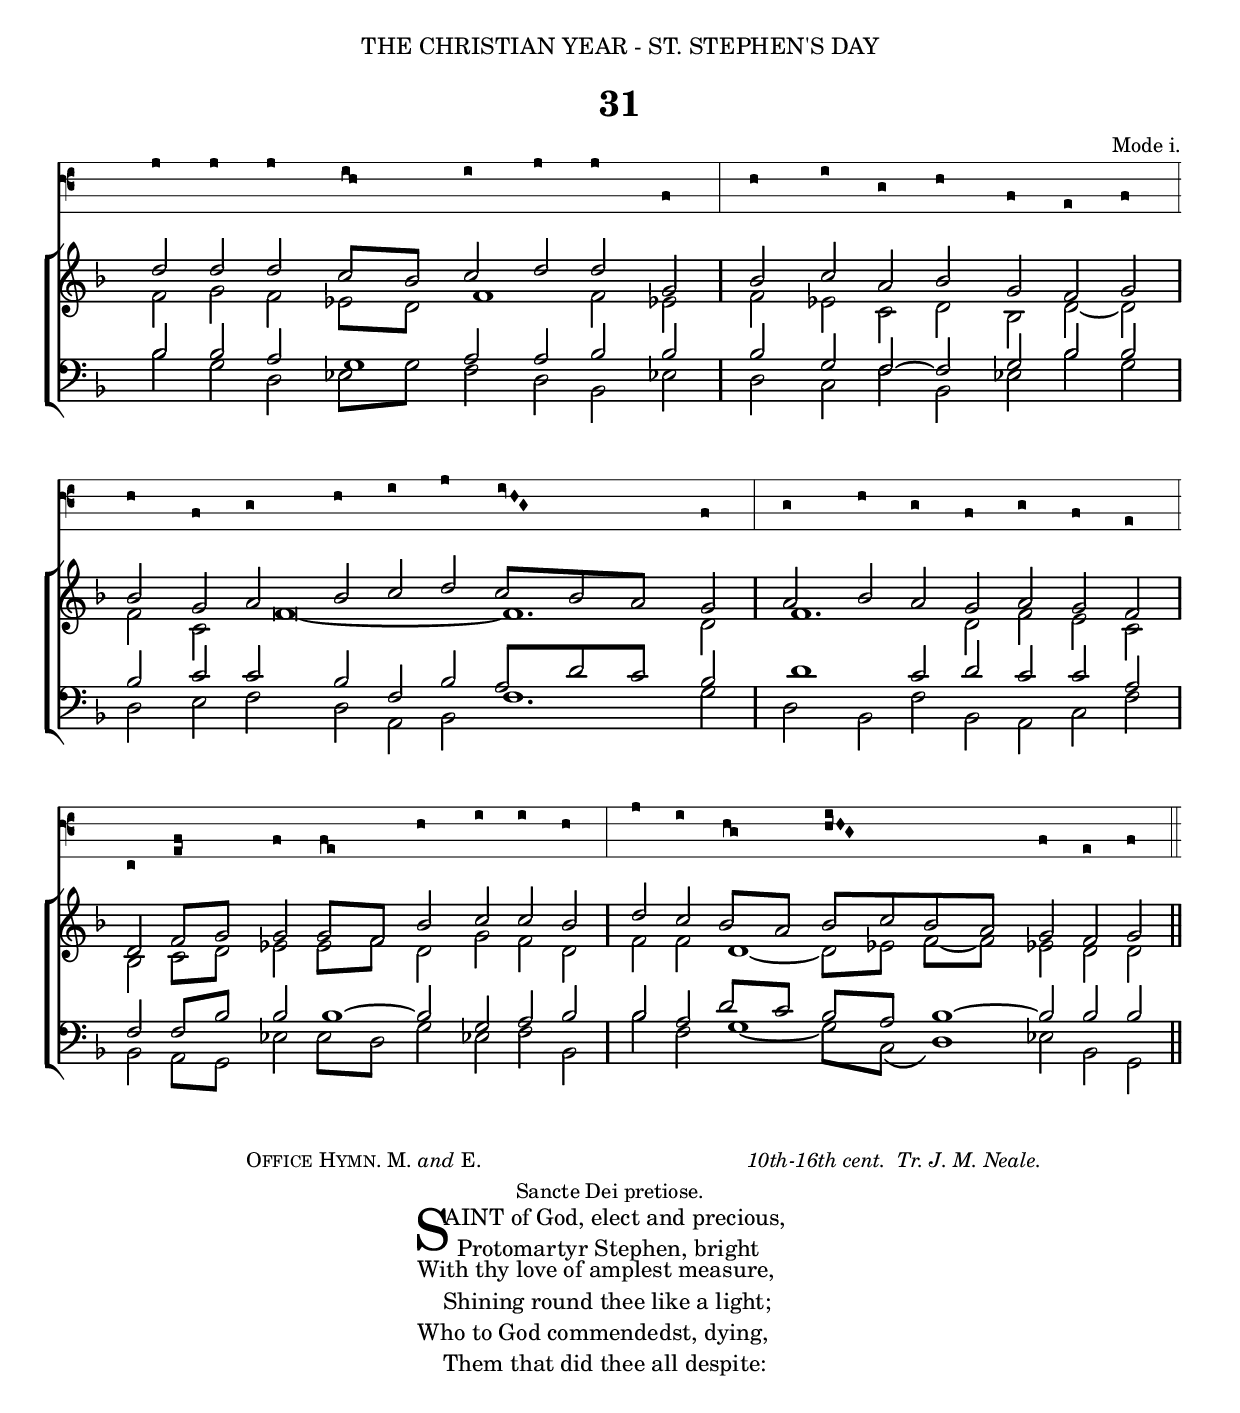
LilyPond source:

%%% 082png
%%% Hymn 31 Saint of God elect and precious
%%% Version 4


\version "2.10.19"

\include "gregorian-init.ly"

\header {
  dedication = \markup { \center-align {  "THE CHRISTIAN YEAR - ST. STEPHEN'S DAY"
		\hspace #0.1 }}	
  title = "31"
  
  arranger = \markup { \small { "Mode i." }}
  
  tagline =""
}

%%%%%%%%%%%%%%%%%%%%%%%%%%%%%%%%%% Macros

%%% macro settings for stemless long note which is 2x duration of regular white note  

ln = {\once \override NoteHead #'duration-log = #0 
           \once \override Stem #'stencil = ##f
           \once \override NoteColumn #'force-hshift = #'0.4 }

%% a second set of macro settings for stemless long notes ( 2x duration of regular white note )
%% this one uses X-offset instead of force-hshift.
%% All long notes are offset slightly to the right with respect to any beamed notes which 
%% they are aligned with.  Normally, this is done with force-hshift.  
%% However, when 2 long notes occur one atop the other (i.e. in S + A pats or in T + B parts), then applying force-hshift
%% to both does not work.  Hence one note needs to be moved with the regular force-hshift in the \ln macro above,
%% while the other is moved with X-offset with the macro \lnb
%% In general force-hshift is preferred whenever possible as slurs are adjusted automatically, while X-offset especially
%% when used with a bottom slur often results in a slur starting too far to the left and which then needs manual adjustment. 

lnb = {\once \override NoteHead #'duration-log = #0 
           \once \override Stem #'stencil = ##f
           \once \override NoteHead #'X-offset = #0.8 }
	   
%%% settings to generate the double longnotes (breves)

brevenote = { \once \override NoteHead #'duration-log = #-1  
                \once \override NoteColumn #'force-hshift = #1.2 }
	   	   
%%% suppress printing of implied accidentals	   
	   
noacci = { \once \override Accidental #'transparent = ##t }
	   
%%%%%%%%%%%%%%%%%%%%%%%%%%%%%%%%%%% End of Macro definitions

%%% plainsong voice

plainsong = \context VaticanaVoice  {  \relative c' { 
	\clef "vaticana-fa2"
	\set fontSize = #3
        \key c \major 
  a8 a8 a8 \[g8 \flexa f8\] g8 a8 a8 d,8 \bar "|" f8 g8 e8 f8 d8 c8 d8 \bar "|" \break
  f8 d8 e8 f8 g8 a8 \[ \virga g8 \inclinatum f8 \inclinatum e8\] d8 \bar "|" e8 f8 e8 d8 e8 d8 c8 \bar "|" \break
  a8 \[c8 \pes d8\] d8 \[d8 \flexa c8\] f8 g8 g8 f8 \bar "|" a8 g8 \[f8 \flexa e8\] \[f8 \pes g8 \inclinatum f8 \inclinatum e8\] d8 c8 d8 \bar "||"
}
}

%%% SATB voices


global = {
  \key f \major 
  \set Staff.midiInstrument = "church organ"
}

soprano = \relative c' {
	\autoBeamOff

  d'8 d8 d8 c8[ bes8] c8 d8 d8 g,8 \bar "|" bes8 c8 a8 bes8 g8 f8 g8 \bar "|"
  bes8 g8 a8 bes8 c8 d8 c8[ bes8 a8] g8 \bar "|" a8 bes8 a8 g8 a8 g8 f8 \bar "|"
  d8 f8[ g8] g8 g8[ f8] bes8 c8 c8 bes8 \bar "|" d8 c8 bes8[ a8] bes8[ c8 bes8 a8] g8 f8 g8 \bar "||"
}

alto = \relative c' {
	\autoBeamOff
	
  f8 g8 f8 ees8[ d8] \ln f4 f8 ees!8 \bar "|" f8 ees!8 c8 d8 bes8 d8 ~ d8 \bar "|"
  f8 c8 \brevenote f\breve*1/4 ~   
      \ln f4. d8 \bar "|" \ln f4. d8 f8 ees8 c8 \bar "|"
  bes8 c8[ d8] ees!8 ees8[ f8] d8 g8 f8 d8 \bar "|" f8 f8 \ln d4 ~ d8[ ees!8] f8[ ~ f8] ees!8 d8 d8 \bar "||"
}

tenor = \relative c { \clef bass
	\autoBeamOff

  bes'8 bes8 a8 \ln g4 a8 a8 bes8 bes8 \bar "|" bes8 g8 f8 ~ f8 g8 bes8 bes8 \bar "|"
  bes8 c8 c8 bes8 f8 bes8 a8[ d8 c8] bes8 \bar "|" \lnb d4 c8 d8 c8 c8 a8 \bar "|"
  f8 f8[ bes8] bes8 \ln bes4 ~ bes8 g8 a8 bes8 \bar "|" bes8 a8 d8[ c8] bes8[ a8] \ln bes4 ~ bes8 bes8 bes8 \bar "||"
}

bass = \relative c { \clef bass
	\autoBeamOff
	
  bes'8 g8 d8 ees!8[ g8] f8 d8 bes8 ees!8 \bar "|" d8 c8 f8 bes,8 ees!8 bes'8 g8 \bar "|"
  d8 \noacci e8 f8 d8 a8 bes8 \ln f'4. g8 \bar "|" d8 bes8 f'8 bes,8 a8 c8 f8 \bar "|"
  bes,8 a8[ g8] ees'!8 ees8[ d8] g8 ees!8 f8 bes,8 \bar "|" bes'8 f8 \ln g4 ~ g8[ c,8(] \lnb d4) ees!8 bes8 g8 \bar "||"
}


#(ly:set-option 'point-and-click #f)

\book {

\paper {
 #(set-paper-size "a4")
%% annotate-spacing = ##t
 print-page-number = ##f
 ragged-last-bottom = ##t
 ragged-bottom = ##t
}


\score {	
  <<
  \new VaticanaStaff {\plainsong }
  \new ChoirStaff <<
   \new Staff = "upper" <<
      \context Voice = sopranos {\voiceOne \global \soprano }
      \context Voice = altos {\voiceTwo \global \alto }
                      >> 
   \new Staff = "lower" <<
      \context Voice = tenors {\voiceOne \global \tenor }
      \context Voice = bass {\voiceTwo \global \bass }
	             >> 
		 >>  
  >>

\layout {
	
  ragged-right = ##f
  ragged-last = ##f
  \context { \Score timing = ##f }
  \context { \Score \override TimeSignature #'transparent = ##t }
  \context { \Score \remove "Mark_engraver" }
  \context { \Staff \consists "Mark_engraver" }
  
  % *** Needed to produce beamed minims - which are quavers in disguise
  \context { \Staff \override NoteHead #'duration-log = #1 }
  \context { \Staff \override Stem #'flag-style = #'no-flag }
  
  \context { \VaticanaStaff
           % *** Increases distance between lines of staff  
           \override StaffSymbol #'staff-space = #1.6            
           % *** Changes staff to black instead of default red
           \revert StaffSymbol #'color
           % *** Makes clef bigger       
           \override Clef #'font-size = #3
           % *** Would make ledger lines black, if there were any
           \revert LedgerLineSpanner #'color
           % *** Makes terminal barline visible 
           \override BarLine #'transparent = ##f 
  	   % *** Remove custos
	   \remove Custos_engraver
	   % needed for certain tweaks
	   \consists "Mark_engraver"
  }
 }
}

%%% A separate score block to generate the midi minus the plainsong voice
%%% Since minims are quavers in disguise, tempo has to be set accordingly, tempo set to 2=80

\score {	
  \new ChoirStaff <<
   \new Staff = "upper" <<
      \context Voice = sopranos {\voiceOne \global \soprano }
      \context Voice = altos {\voiceTwo \global \alto }
                      >> 
   \new Staff = "lower" <<
      \context Voice = tenors {\voiceOne \global \tenor }
      \context Voice = bass {\voiceTwo \global \bass }
	             >> 
		 >>  
\midi { 
  \context { \Score tempoWholesPerMinute = #(ly:make-moment 80 8) }
       } 
}

%%% Lyric titles

\markup {
	\column {
	    \line { \small { \hspace #18 \smallCaps  "Office Hymn. M." \italic "and" "E." \hspace #25 \small \italic "10th-16th cent.  Tr. J. M. Neale."}  }  
	    \line { \hspace #44 \small "Sancte Dei pretiose."} }
   }

%%% Lyrics

\markup { \hspace #32   %%add space as necc. to center the column
	    \line  {	
             \column { 
		  	\line { \hspace #2.2 \column { \lower #2.4 \fontsize #8 "S" }   %%Drop Cap goes here
				  \hspace #-1.2    %% adjust this if other letters are too far from Drop Cap
				  \column  { \raise #0.0 "AINT of God, elect and precious," "  Protomartyr Stephen, bright" } }          
	                  \line {  \hspace #2.5  %%adjust hspace until this line left edge is flush with Drop Cap
				   \lower  #1.56  %%adjust this until the line spacing looks right
				   \column {   
					   "With thy love of amplest measure,"
					   "    Shining round thee like a light;"
					   "Who to God commendedst, dying,"
					   "    Them that did thee all despite:"
			  		}}		       
	           } %% finish stanza 1

      }}

%%%fake score block to occupy space and force a pagebreak.  Can't think of a better way of doing this.

\score{
{ s4 }
\header { breakbefore = ##f piece = ##f opus = ##f tagline = ##f }
\layout{
\context { \Staff
\remove Time_signature_engraver
\remove Key_engraver
\remove Clef_engraver
\remove Staff_symbol_engraver
}}}

%%% second page		
%%% continuation of lyrics

\markup { \hspace #32  %%add space as necc. to center the column  
         	 \column {		 		  
		   \line { "2  "
		       \column {	     
			       "Glitters now the crown above thee,"
			       "    Figured in thy sacred name:"
			       "O that we, who truly love thee,"
			       "    May have portion in the same;"
			       "In the dreadful day of judgement"
			       "    Fearing neither sin nor shame."
		   }} %% finish stanza 2
		   
		   \hspace #0.2 % adds vertical spacing between verses
		     \line { "3. "
		       \column {	     
			       "Laud to God, and might, and honour,"
			       "    Who with flowers of rosy dye"
			       "Crowned thy forehead, and hath placed thee"
			       "    In the starry throne on high:"
			       "He direct us, he protect us"
			       "    From death's sting eternally.      Amen."  
	          }} %% finish stanza 3 
          } %% column bracket
} %%markup bracket


%%% Amen score block

\score {  	
  <<
    <<
  \new VaticanaStaff <<
  \context VaticanaVoice = "plainsongamen"  {  \relative c { 	  
	\set Score.timing = ##f
	\override Staff.Clef #'#'font-size = #3
	\clef "vaticana-fa2"
	\set fontSize = #3
	\override Staff.StaffSymbol #'staff-space = #1.6
	 
        \[ d8\melisma e8 d8\melismaEnd \] d4 } }
        
                    >>
  
 \new Lyrics = "lyrics" { s1 }
 \new ChoirStaff
   <<
   \context Staff = upper \with {  fontSize = #-3  \override StaffSymbol #'staff-space = #(magstep -2) } 
                              << 
	\context Voice = "sopranos" { \relative c' { 
	                                              \clef treble \global
                                                      \set Staff.midiInstrument = "church organ"
	                                              \voiceOne g'8[ a8 g8] \ln g4 \bar "||" }}
	\context Voice = "altos"    { \relative c' { 
	                                              \global
                                                      \set Staff.midiInstrument = "church organ"
	                                              \voiceTwo d8[ f8 ees8] \ln d4 \bar "||" }}
	                      >>
	\context Staff = lower \with { fontSize = #-3  \override StaffSymbol #'staff-space = #(magstep -2) } 
	                      <<
	\context Voice = "tenors" { \relative c { 
		                                  \clef bass \global
                                                  \set Staff.midiInstrument = "church organ"
	                                          \voiceThree  bes'8[ d8 bes8] \ln bes4 \bar "||" }}
	\context Voice = "basses" { \relative c { 
	                                          \clef bass \global
                                                  \set Staff.midiInstrument = "church organ"
						  \voiceFour g'8[ d8 ees8] \ln g4 \bar "||" }}
			        >> 
   >>
  \context Lyrics = "lyrics" \lyricsto "altos" { \override LyricText #'font-size = #-1  A --  _ _ men. }
  >>
>>

\layout {
     indent = 13\cm
     raggedright = ##t
     packed = ##f
     \context { \Score \override TimeSignature #'transparent = ##t }
     \context { \Score \override SeparationItem #'padding = #2 }
     \context { \Staff \override VerticalAxisGroup #'minimum-Y-extent = #'( -5 . 4) }
     \context { \Score \remove "Bar_number_engraver"
		timing = ##f 
              }
     \context { \Staff \override NoteHead #'duration-log = #1 }
     \context { \Staff \override Stem #'flag-style = #'no-flag }
     \context { \VaticanaStaff %%customize vaticana staff context 
	          \revert StaffSymbol #'color
		  \revert LedgerLineSpanner #'color
		  \override BarLine #'transparent = ##f 
		  \remove Custos_engraver
 	} 
   } 
}

%%% Separate score block for Amen midi minus plainsong voice
%%% Since the minims are quavers in disguise, the tempo has to be adjusted accordingly. A tempo of 2=80 is set.

\score {  	
 \new ChoirStaff
   <<
   \context Staff = upper \with {  fontSize = #-3  \override StaffSymbol #'staff-space = #(magstep -2) } 
                                                           << 
	\context Voice = "sopranos" { \relative c' { 
	                                              \clef treble \global
                                                      \set Staff.midiInstrument = "church organ"
	                                              \voiceOne g'8[ a8 g8] \ln g4 \bar "||" }}
	\context Voice = "altos"    { \relative c' { 
	                                              \global
                                                      \set Staff.midiInstrument = "church organ"
	                                              \voiceTwo d8[ f8 ees8] \ln d4 \bar "||" }}
	                      >>
	\context Staff = lower \with { fontSize = #-3  \override StaffSymbol #'staff-space = #(magstep -2) } 
	                      <<
	\context Voice = "tenors" { \relative c { 
		                                  \clef bass \global
                                                  \set Staff.midiInstrument = "church organ"
	                                          \voiceThree  bes'8[ d8 bes8] \ln bes4 \bar "||" }}
	\context Voice = "basses" { \relative c { 
	                                          \clef bass \global
                                                  \set Staff.midiInstrument = "church organ"
						  \voiceFour g'8[ d8 ees8] \ln g4 \bar "||" }}
			        >> 
   >>
   
\midi {  \context { \Score tempoWholesPerMinute = #(ly:make-moment 80 8) } }
}


} %% book bracket

